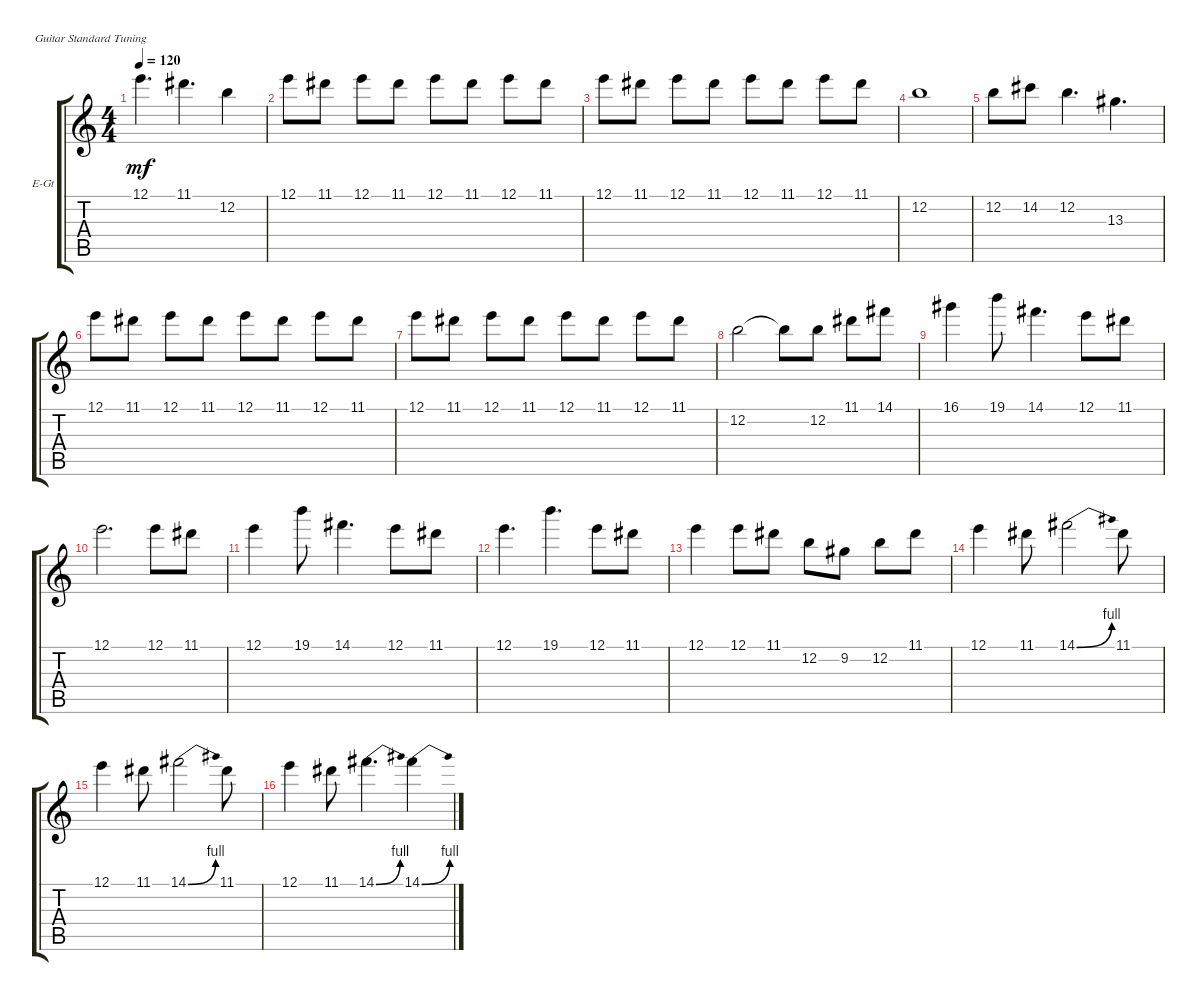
\defaultSystemsLayout 4
\bracketExtendMode groupsimilarinstruments
\firstSystemTrackNameOrientation horizontal
\otherSystemsTrackNameOrientation horizontal
\track ("Guitar 2" "E-Gt") {instrument electricguitarclean}
\staff {score tabs}
\tuning (E4 B3 G3 D3 A2 E2)
\ts (4 4)
\tempo 120
\clef g2
\ks c
12.1.4{d dy mf} 11.1.4{d} 12.2.4 |
12.1.8 11.1.8 12.1.8 11.1.8 12.1.8 11.1.8 12.1.8 11.1.8 |
12.1.8 11.1.8 12.1.8 11.1.8 12.1.8 11.1.8 12.1.8 11.1.8 |
12.2.1 |
12.2.8 14.2.8 12.2.4{d} 13.3.4{d} |
12.1.8 11.1.8 12.1.8 11.1.8 12.1.8 11.1.8 12.1.8 11.1.8 |
12.1.8 11.1.8 12.1.8 11.1.8 12.1.8 11.1.8 12.1.8 11.1.8 |
12.2.2 12.2{t}.8 12.2.8 11.1.8 14.1.8 |
16.1.4 19.1.8 14.1.4{d} 12.1.8 11.1.8 |
12.1.2{d} 12.1.8 11.1.8 |
12.1.4 19.1.8 14.1.4{d} 12.1.8 11.1.8 |
12.1.4{d} 19.1.4{d} 12.1.8 11.1.8 |
12.1.4 12.1.8 11.1.8 12.2.8 9.2.8 12.2.8 11.1.8 |
12.1.4 11.1.8 14.1{be (bend 0 0 15 4)}.2 11.1.8 |
12.1.4 11.1.8 14.1{be (bend 0 0 15 4)}.2 11.1.8 |
12.1.4 11.1.8 14.1{be (bend 0 0 15 4)}.4{d} 14.1{be (bend 0 0 15 4)}.4
